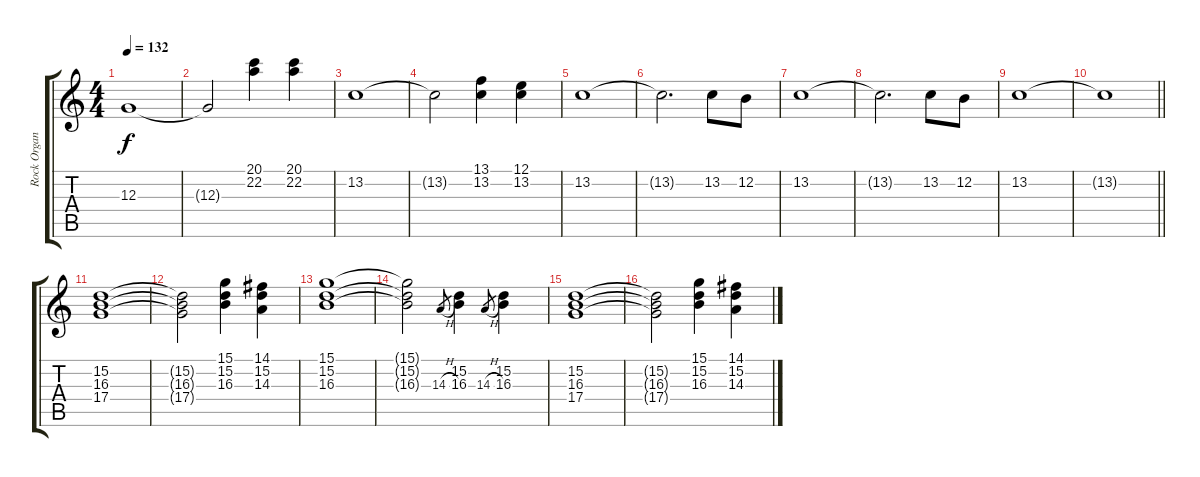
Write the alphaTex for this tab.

\track ("Rock Organ" "Rock Organ") {instrument rockorgan}
\staff {score tabs}
\tuning (E4 B3 G3 D3 A2 E2) {hide}
\ts (4 4)
\tempo 132
\clef g2
\ks c
12.3.1{dy f} |
12.3{t}.2 (20.1 22.2).4 (20.1 22.2).4 |
13.2.1 |
13.2{t}.2 (13.1 13.2).4 (12.1 13.2).4 |
13.2.1 |
13.2{t}.2{d} 13.2.8 12.2.8 |
13.2.1 |
13.2{t}.2{d} 13.2.8 12.2.8 |
13.2.1 |
\barLineRight lightlight
13.2{t}.1 |
(15.2 16.3 17.4).1 |
(15.2{t} 16.3{t} 17.4{t}).2 (15.1 15.2 16.3).4 (14.1 15.2 14.3).4 |
(15.1 15.2 16.3).1 |
(15.1{t} 15.2{t} 16.3{t}).2 14.3{h}.8{gr} (15.2 16.3).4 14.3{h}.8{gr} (15.2 16.3).4 |
(15.2 16.3 17.4).1 |
(15.2{t} 16.3{t} 17.4{t}).2 (15.1 15.2 16.3).4 (14.1 15.2 14.3).4
